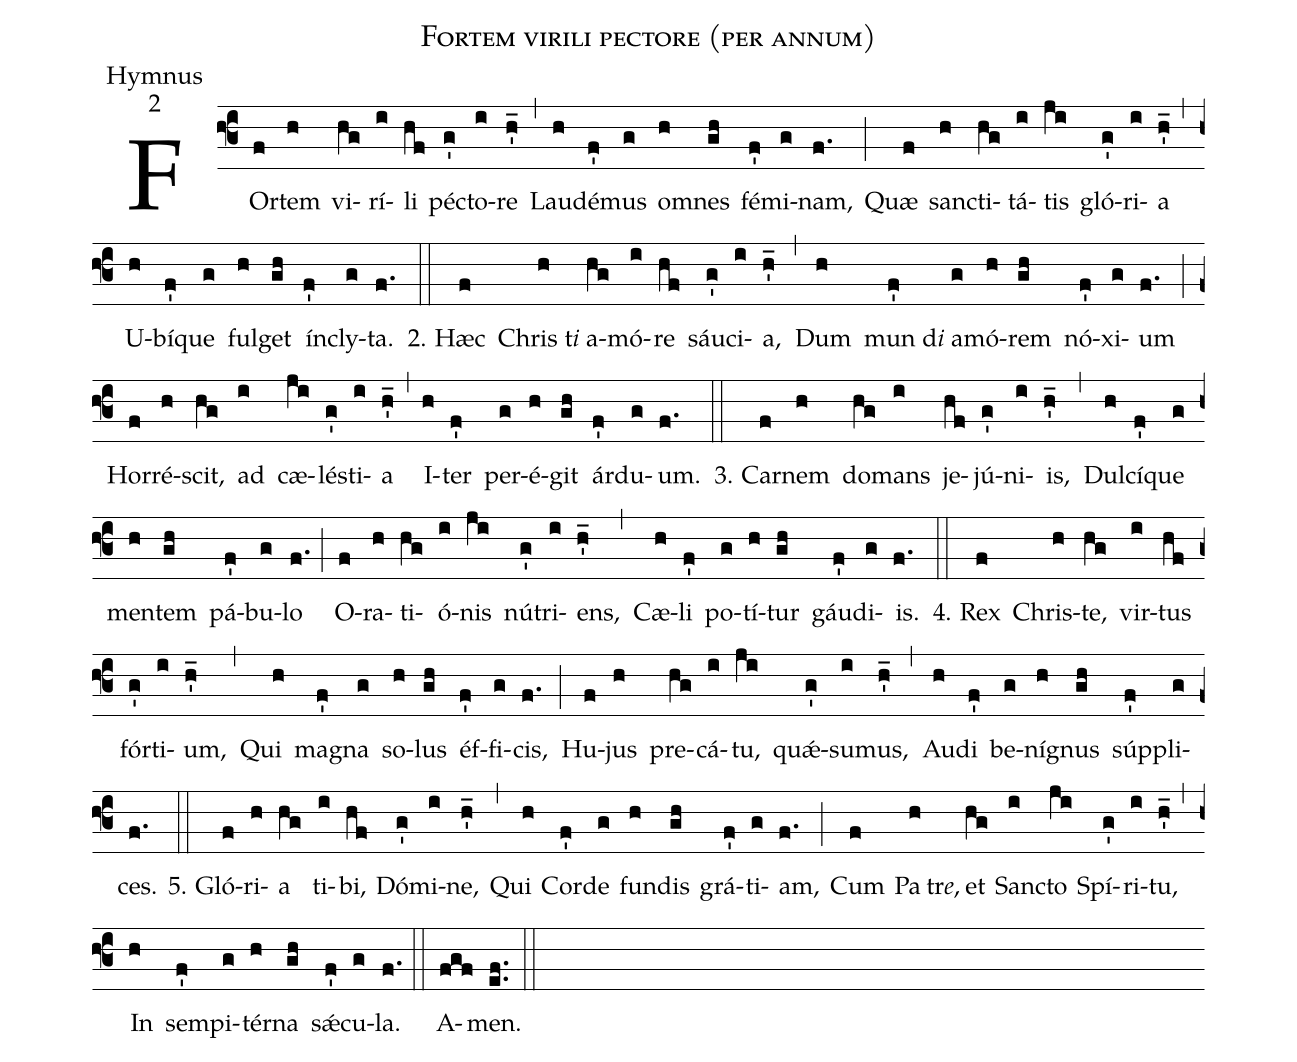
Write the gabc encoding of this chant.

name:Fortem virili pectore (per annum);
office-part:Hymnus;
mode:2;
%%
(f3)FOr(f)tem(h) vi(hg)rí(i)li(hf) péc(g')to(i)re(h_') (,)
Lau(h)dé(f')mus(g) om(h)nes(gh) fé(f')mi(g)nam,(f.) (;)
Quæ(f) sanc(h)ti(hg)tá(i)tis(ji) gló(g')ri(i)a(h_') (,)
U(h)bí(f')que(g) ful(h)get(gh) ín(f')cly(g)ta.(f.) (::)

2. Hæc(f) Chris(h)t<i>i</i>() a(hg)mó(i)re(hf) sáu(g')ci(i)a,(h_') (,)
Dum(h) mun(f')d<i>i</i>() a(g)mó(h)rem(gh) nó(f')xi(g)um(f.) (;)
Hor(f)ré(h)scit,(hg) ad(i) cæ(ji)lés(g')ti(i)a(h_') (,)
I(h)ter(f') per(g)é(h)git(gh) ár(f')du(g)um.(f.) (::)

3. Car(f)nem(h) do(hg)mans(i) je(hf)jú(g')ni(i)is,(h_') (,)
Dul(h)cí(f')que(g) men(h)tem(gh) pá(f')bu(g)lo(f.) (;)
O(f)ra(h)ti(hg)ó(i)nis(ji) nú(g')tri(i)ens,(h_') (,)
Cæ(h)li(f') po(g)tí(h)tur(gh) gáu(f')di(g)is.(f.) (::)

4. Rex(f) Chris(h)te,(hg) vir(i)tus(hf) fór(g')ti(i)um,(h_') (,)
Qui(h) ma(f')gna(g) so(h)lus(gh) éf(f')fi(g)cis,(f.) (;)
Hu(f)jus(h) pre(hg)cá(i)tu,(ji) quǽ(g')su(i)mus,(h_') (,)
Au(h)di(f') be(g)ní(h)gnus(gh) súp(f')pli(g)ces.(f.) (::)

5. Gló(f)ri(h)a(hg) ti(i)bi,(hf) Dó(g')mi(i)ne,(h_') (,)
Qui(h) Cor(f')de(g) fun(h)dis(gh) grá(f')ti(g)am,(f.) (;)
Cum(f) Pa(h)tr<i>e</i>,() et(hg) San(i)cto(ji) Spí(g')ri(i)tu,(h_') (,)
In(h) sem(f')pi(g)tér(h)na(gh) sǽ(f')cu(g)la.(f.) (::)
A(fgf)men.(ef..) (::)
